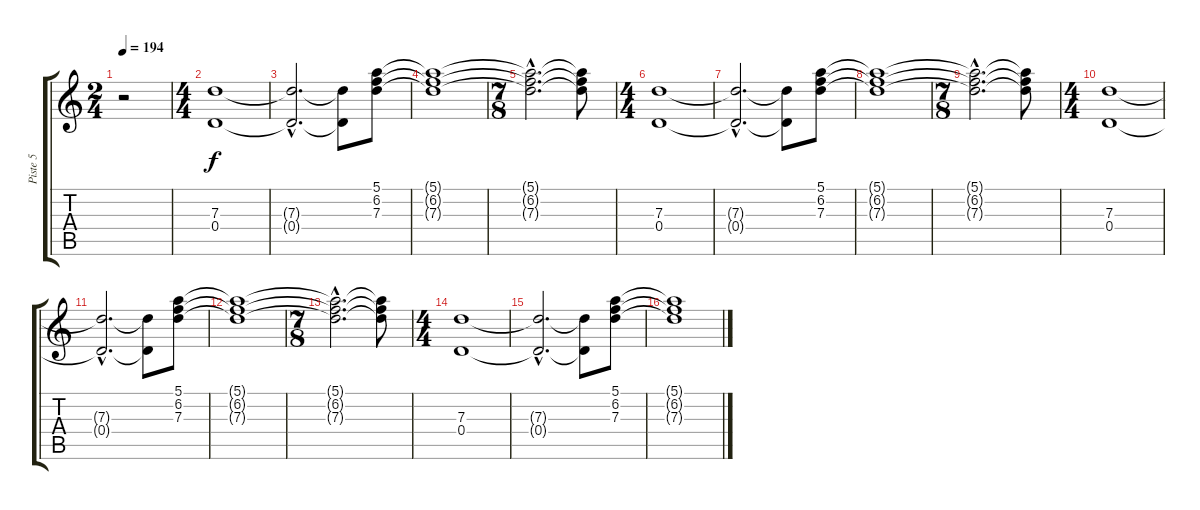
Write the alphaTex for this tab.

\track ("Piste 5" "Piste 5") {instrument electricguitarclean}
\staff {score tabs}
\tuning (E4 B3 G3 D3 A2 E2) {hide}
\ts (2 4)
\tempo 194
\clef g2
\ks c
r.2{dy f instrument electricguitarclean} |
\ts (4 4)
(7.3 0.4).1 |
(7.3{hac t} 0.4{hac t}).2{d} (7.3{t} 0.4{t}).8 (5.1 6.2 7.3).8 |
(5.1{t} 6.2{t} 7.3{t}).1 |
\ts (7 8)
(5.1{hac t} 6.2{hac t} 7.3{hac t}).2{d} (5.1{t} 6.2{t} 7.3{t}).8 |
\ts (4 4)
(7.3 0.4).1 |
(7.3{hac t} 0.4{hac t}).2{d} (7.3{t} 0.4{t}).8 (5.1 6.2 7.3).8 |
(5.1{t} 6.2{t} 7.3{t}).1 |
\ts (7 8)
(5.1{hac t} 6.2{hac t} 7.3{hac t}).2{d} (5.1{t} 6.2{t} 7.3{t}).8 |
\ts (4 4)
(7.3 0.4).1 |
(7.3{hac t} 0.4{hac t}).2{d} (7.3{t} 0.4{t}).8 (5.1 6.2 7.3).8 |
(5.1{t} 6.2{t} 7.3{t}).1 |
\ts (7 8)
(5.1{hac t} 6.2{hac t} 7.3{hac t}).2{d} (5.1{t} 6.2{t} 7.3{t}).8 |
\ts (4 4)
(7.3 0.4).1 |
(7.3{hac t} 0.4{hac t}).2{d} (7.3{t} 0.4{t}).8 (5.1 6.2 7.3).8 |
(5.1{t} 6.2{t} 7.3{t}).1
